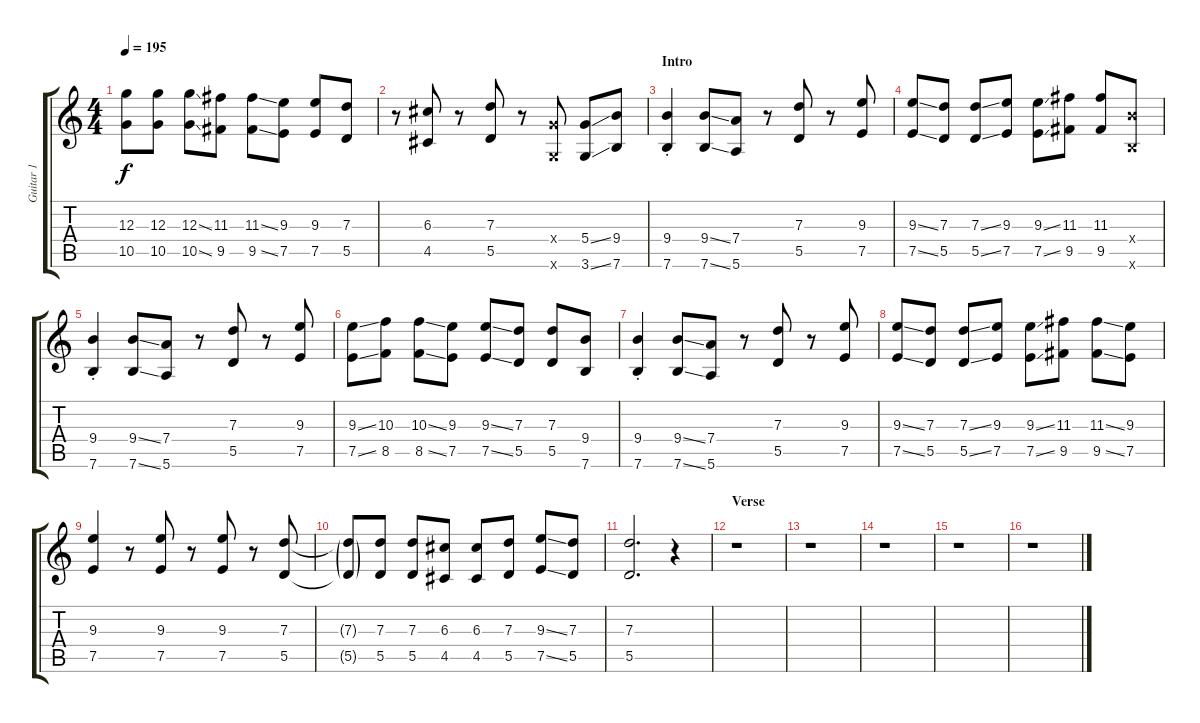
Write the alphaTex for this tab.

\track ("Guitar 1" "Guitar 1") {instrument overdrivenguitar}
\staff {score tabs}
\tuning (E4 B3 G3 D3 A2 E2) {hide}
\ts (4 4)
\tempo 195
\clef g2
\ks c
(12.3 10.5).8{dy f} (12.3 10.5).8 (12.3{ss} 10.5{ss}).8 (11.3 9.5).8 (11.3{ss} 9.5{ss}).8 (9.3 7.5).8 (9.3 7.5).8 (7.3 5.5).8 |
r.8 (6.3 4.5).8 r.8 (7.3 5.5).8 r.8 (5.4{x} 3.6{x}).8 (5.4{ss} 3.6{ss}).8 (9.4 7.6).8 |
\section ("" "Intro")
(9.4{st} 7.6{st}).4 (9.4{ss} 7.6{ss}).8 (7.4 5.6).8 r.8 (7.3 5.5).8 r.8 (9.3 7.5).8 |
(9.3{ss} 7.5{ss}).8 (7.3 5.5).8 (7.3{ss} 5.5{ss}).8 (9.3 7.5).8 (9.3{ss} 7.5{ss}).8 (11.3 9.5).8 (11.3 9.5).8 (9.4{x} 7.6{x}).8 |
(9.4{st} 7.6{st}).4 (9.4{ss} 7.6{ss}).8 (7.4 5.6).8 r.8 (7.3 5.5).8 r.8 (9.3 7.5).8 |
(9.3{ss} 7.5{ss}).8 (10.3 8.5).8 (10.3{ss} 8.5{ss}).8 (9.3 7.5).8 (9.3{ss} 7.5{ss}).8 (7.3 5.5).8 (7.3 5.5).8 (9.4 7.6).8 |
(9.4{st} 7.6{st}).4 (9.4{ss} 7.6{ss}).8 (7.4 5.6).8 r.8 (7.3 5.5).8 r.8 (9.3 7.5).8 |
(9.3{ss} 7.5{ss}).8 (7.3 5.5).8 (7.3{ss} 5.5{ss}).8 (9.3 7.5).8 (9.3{ss} 7.5{ss}).8 (11.3 9.5).8 (11.3{ss} 9.5{ss}).8 (9.3 7.5).8 |
(9.3 7.5).4 r.8 (9.3 7.5).8 r.8 (9.3 7.5).8 r.8 (7.3 5.5).8 |
(7.3{g t} 5.5{g t}).8 (7.3 5.5).8 (7.3 5.5).8 (6.3 4.5).8 (6.3 4.5).8 (7.3 5.5).8 (9.3{ss} 7.5{ss}).8 (7.3 5.5).8 |
(7.3 5.5).2{d} r.4 |
\section ("" "Verse")
r.1 |
r.1 |
r.1 |
r.1 |
r.1
